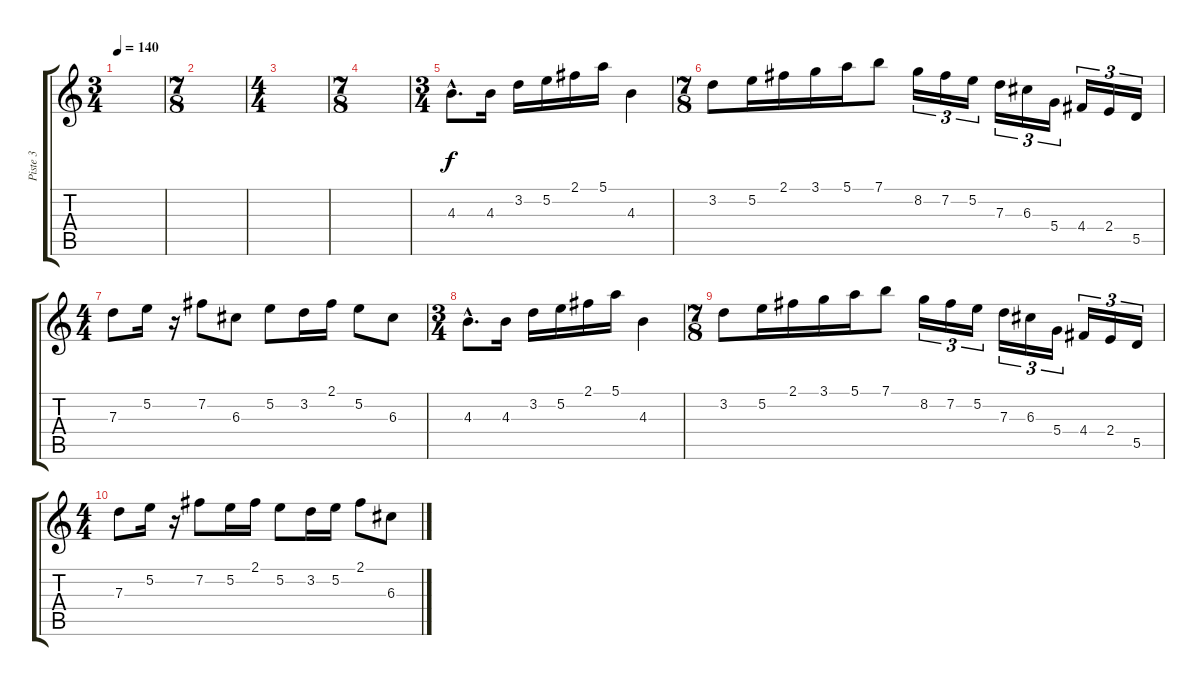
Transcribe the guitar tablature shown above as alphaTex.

\track ("Piste 3" "Piste 3") {instrument distortionguitar}
\staff {score tabs}
\tuning (E4 B3 G3 D3 A2 E2) {hide}
\ts (3 4)
\tempo 140
\clef g2
\ks c
|
\ts (7 8)
|
\ts (4 4)
|
\ts (7 8)
|
\ts (3 4)
4.3{hac}.8{d} 4.3.16 3.2.16 5.2.16 2.1.16 5.1.16 4.3.4 |
\ts (7 8)
3.2.8 5.2.16 2.1.16 3.1.16 5.1.16 7.1.8 8.2.16{tu (3 2)} 7.2.16{tu (3 2)} 5.2.16{tu (3 2)} 7.3.16{tu (3 2)} 6.3.16{tu (3 2)} 5.4.16{tu (3 2)} 4.4.16{tu (3 2)} 2.4.16{tu (3 2)} 5.5.16{tu (3 2)} |
\ts (4 4)
7.3.8 5.2.16 r.16 7.2.8 6.3.8 5.2.8 3.2.16 2.1.16 5.2.8 6.3.8 |
\ts (3 4)
4.3{hac}.8{d} 4.3.16 3.2.16 5.2.16 2.1.16 5.1.16 4.3.4 |
\ts (7 8)
3.2.8 5.2.16 2.1.16 3.1.16 5.1.16 7.1.8 8.2.16{tu (3 2)} 7.2.16{tu (3 2)} 5.2.16{tu (3 2)} 7.3.16{tu (3 2)} 6.3.16{tu (3 2)} 5.4.16{tu (3 2)} 4.4.16{tu (3 2)} 2.4.16{tu (3 2)} 5.5.16{tu (3 2)} |
\ts (4 4)
7.3.8 5.2.16 r.16 7.2.8 5.2.16 2.1.16 5.2.8 3.2.16 5.2.16 2.1.8 6.3.8
